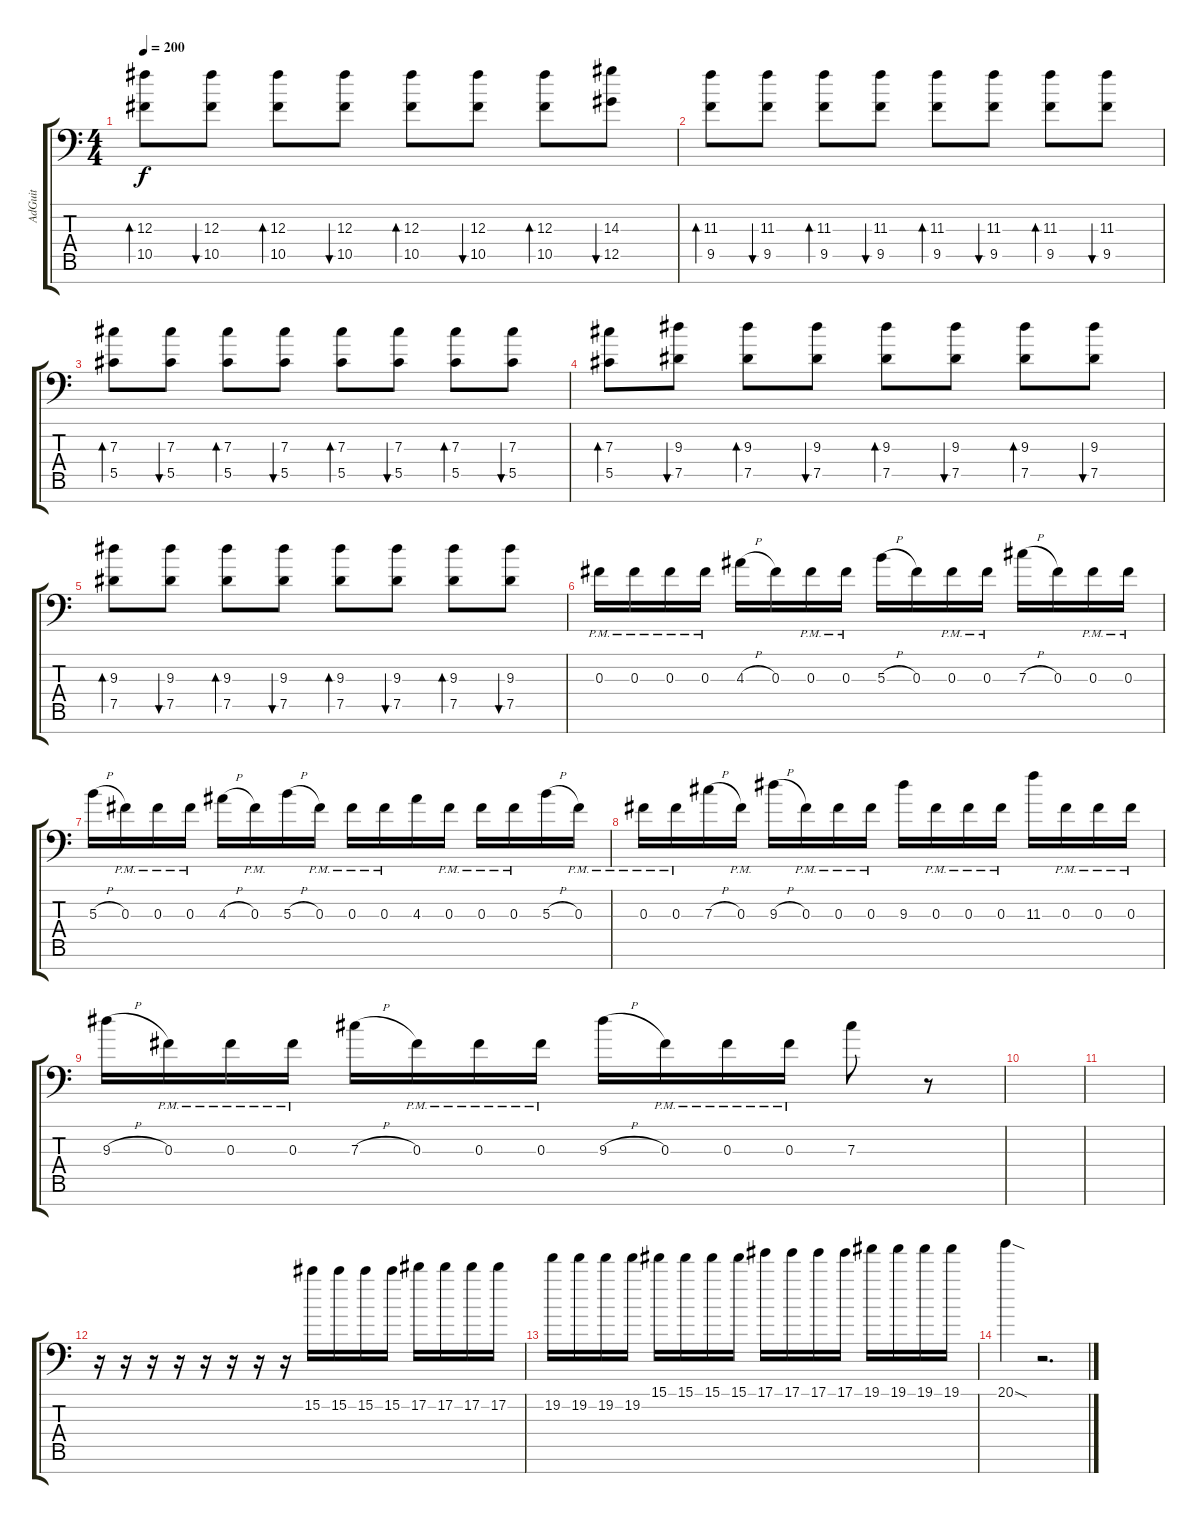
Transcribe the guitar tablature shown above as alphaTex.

\track ("AdGuit" "AdGuit") {instrument overdrivenguitar}
\staff {score tabs}
\tuning (Eb4 Bb3 Gb3 Db3 Ab2 Eb2 Ab1) {hide}
\ts (4 4)
\tempo 200
\clef f4
\ks c
(12.3 10.5).8{bd 60 dy f} (12.3 10.5).8{bu 60} (12.3 10.5).8{bd 60} (12.3 10.5).8{bu 60} (12.3 10.5).8{bd 60} (12.3 10.5).8{bu 60} (12.3 10.5).8{bd 60} (14.3 12.5).8{bu 60} |
(11.3 9.5).8{bd 60 volume 13} (11.3 9.5).8{bu 60} (11.3 9.5).8{bd 60} (11.3 9.5).8{bu 60} (11.3 9.5).8{bd 60} (11.3 9.5).8{bu 60} (11.3 9.5).8{bd 60} (11.3 9.5).8{bu 60} |
(7.3 5.5).8{bd 60} (7.3 5.5).8{bu 60} (7.3 5.5).8{bd 60} (7.3 5.5).8{bu 60} (7.3 5.5).8{bd 60} (7.3 5.5).8{bu 60} (7.3 5.5).8{bd 60} (7.3 5.5).8{bu 60} |
(7.3 5.5).8{bd 60} (9.3 7.5).8{bu 60} (9.3 7.5).8{bd 60} (9.3 7.5).8{bu 60} (9.3 7.5).8{bd 60} (9.3 7.5).8{bu 60} (9.3 7.5).8{bd 60} (9.3 7.5).8{bu 60} |
(9.3 7.5).8{bd 60} (9.3 7.5).8{bu 60} (9.3 7.5).8{bd 60} (9.3 7.5).8{bu 60} (9.3 7.5).8{bd 60} (9.3 7.5).8{bu 60} (9.3 7.5).8{bd 60} (9.3 7.5).8{bu 60} |
0.3{pm}.16{volume 16 instrument distortionguitar} 0.3{pm}.16 0.3{pm}.16 0.3{pm}.16 4.3{h}.16 0.3.16 0.3{pm}.16 0.3{pm}.16 5.3{h}.16 0.3.16 0.3{pm}.16 0.3{pm}.16 7.3{h}.16 0.3.16 0.3{pm}.16 0.3{pm}.16 |
5.3{h}.16 0.3{pm}.16 0.3{pm}.16 0.3{pm}.16 4.3{h}.16 0.3{pm}.16 5.3{h}.16 0.3{pm}.16 0.3{pm}.16 0.3{pm}.16 4.3.16 0.3{pm}.16 0.3{pm}.16 0.3{pm}.16 5.3{h}.16 0.3{pm}.16 |
0.3{pm}.16 0.3{pm}.16 7.3{h}.16 0.3{pm}.16 9.3{h}.16 0.3{pm}.16 0.3{pm}.16 0.3{pm}.16 9.3.16 0.3{pm}.16 0.3{pm}.16 0.3{pm}.16 11.3.16 0.3{pm}.16 0.3{pm}.16 0.3{pm}.16 |
9.3{h}.16 0.3{pm}.16 0.3{pm}.16 0.3{pm}.16 7.3{h}.16 0.3{pm}.16 0.3{pm}.16 0.3{pm}.16 9.3{h}.16 0.3{pm}.16 0.3{pm}.16 0.3{pm}.16 7.3.8 r.8 |
|
|
r.16 r.16 r.16 r.16 r.16 r.16 r.16 r.16 15.2.16 15.2.16 15.2.16 15.2.16 17.2.16 17.2.16 17.2.16 17.2.16 |
19.2.16 19.2.16 19.2.16 19.2.16 15.1.16 15.1.16 15.1.16 15.1.16 17.1.16 17.1.16 17.1.16 17.1.16 19.1.16 19.1.16 19.1.16 19.1.16 |
20.1{sod}.4 r.2{d}
